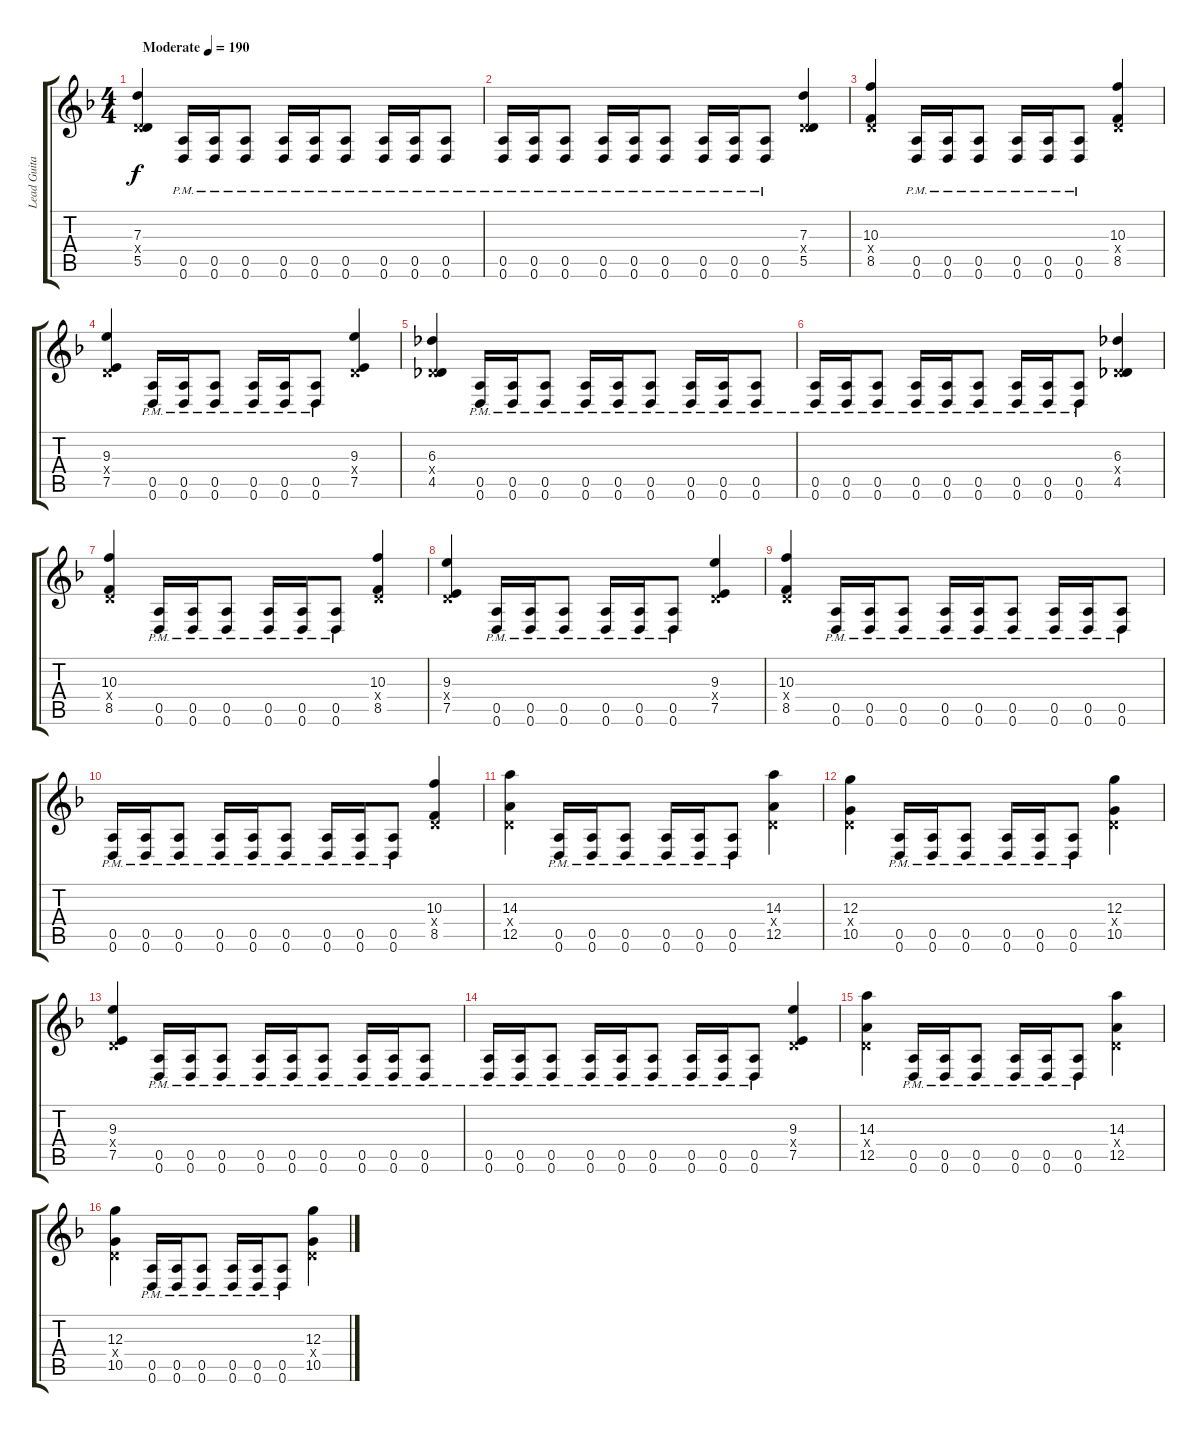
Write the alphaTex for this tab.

\track ("Lead Guitar (Chris)" "Lead Guita") {instrument distortionguitar}
\staff {score tabs}
\tuning (E4 B3 G3 D3 A2 D2) {hide}
\ts (4 4)
\tempo (190 "Moderate")
\clef g2
\ks dminor
(7.3 0.4{x} 5.5).4{dy f instrument distortionguitar} (0.5{pm} 0.6{pm}).16 (0.5{pm} 0.6{pm}).16 (0.5{pm} 0.6{pm}).8 (0.5{pm} 0.6{pm}).16 (0.5{pm} 0.6{pm}).16 (0.5{pm} 0.6{pm}).8 (0.5{pm} 0.6{pm}).16 (0.5{pm} 0.6{pm}).16 (0.5{pm} 0.6{pm}).8 |
(0.5{pm} 0.6{pm}).16 (0.5{pm} 0.6{pm}).16 (0.5{pm} 0.6{pm}).8 (0.5{pm} 0.6{pm}).16 (0.5{pm} 0.6{pm}).16 (0.5{pm} 0.6{pm}).8 (0.5{pm} 0.6{pm}).16 (0.5{pm} 0.6{pm}).16 (0.5{pm} 0.6{pm}).8 (7.3 0.4{x} 5.5).4 |
(10.3 0.4{x} 8.5).4 (0.5{pm} 0.6{pm}).16 (0.5{pm} 0.6{pm}).16 (0.5{pm} 0.6{pm}).8 (0.5{pm} 0.6{pm}).16 (0.5{pm} 0.6{pm}).16 (0.5{pm} 0.6{pm}).8 (10.3 0.4{x} 8.5).4 |
(9.3 0.4{x} 7.5).4 (0.5{pm} 0.6{pm}).16 (0.5{pm} 0.6{pm}).16 (0.5{pm} 0.6{pm}).8 (0.5{pm} 0.6{pm}).16 (0.5{pm} 0.6{pm}).16 (0.5{pm} 0.6{pm}).8 (9.3 0.4{x} 7.5).4 |
(6.3 0.4{x} 4.5).4 (0.5{pm} 0.6{pm}).16 (0.5{pm} 0.6{pm}).16 (0.5{pm} 0.6{pm}).8 (0.5{pm} 0.6{pm}).16 (0.5{pm} 0.6{pm}).16 (0.5{pm} 0.6{pm}).8 (0.5{pm} 0.6{pm}).16 (0.5{pm} 0.6{pm}).16 (0.5{pm} 0.6{pm}).8 |
(0.5{pm} 0.6{pm}).16 (0.5{pm} 0.6{pm}).16 (0.5{pm} 0.6{pm}).8 (0.5{pm} 0.6{pm}).16 (0.5{pm} 0.6{pm}).16 (0.5{pm} 0.6{pm}).8 (0.5{pm} 0.6{pm}).16 (0.5{pm} 0.6{pm}).16 (0.5{pm} 0.6{pm}).8 (6.3 0.4{x} 4.5).4 |
(10.3 0.4{x} 8.5).4 (0.5{pm} 0.6{pm}).16 (0.5{pm} 0.6{pm}).16 (0.5{pm} 0.6{pm}).8 (0.5{pm} 0.6{pm}).16 (0.5{pm} 0.6{pm}).16 (0.5{pm} 0.6{pm}).8 (10.3 0.4{x} 8.5).4 |
(9.3 0.4{x} 7.5).4 (0.5{pm} 0.6{pm}).16 (0.5{pm} 0.6{pm}).16 (0.5{pm} 0.6{pm}).8 (0.5{pm} 0.6{pm}).16 (0.5{pm} 0.6{pm}).16 (0.5{pm} 0.6{pm}).8 (9.3 0.4{x} 7.5).4 |
(10.3 0.4{x} 8.5).4 (0.5{pm} 0.6{pm}).16 (0.5{pm} 0.6{pm}).16 (0.5{pm} 0.6{pm}).8 (0.5{pm} 0.6{pm}).16 (0.5{pm} 0.6{pm}).16 (0.5{pm} 0.6{pm}).8 (0.5{pm} 0.6{pm}).16 (0.5{pm} 0.6{pm}).16 (0.5{pm} 0.6{pm}).8 |
(0.5{pm} 0.6{pm}).16 (0.5{pm} 0.6{pm}).16 (0.5{pm} 0.6{pm}).8 (0.5{pm} 0.6{pm}).16 (0.5{pm} 0.6{pm}).16 (0.5{pm} 0.6{pm}).8 (0.5{pm} 0.6{pm}).16 (0.5{pm} 0.6{pm}).16 (0.5{pm} 0.6{pm}).8 (10.3 0.4{x} 8.5).4 |
(14.3 0.4{x} 12.5).4 (0.5{pm} 0.6{pm}).16 (0.5{pm} 0.6{pm}).16 (0.5{pm} 0.6{pm}).8 (0.5{pm} 0.6{pm}).16 (0.5{pm} 0.6{pm}).16 (0.5{pm} 0.6{pm}).8 (14.3 0.4{x} 12.5).4 |
(12.3 0.4{x} 10.5).4 (0.5{pm} 0.6{pm}).16 (0.5{pm} 0.6{pm}).16 (0.5{pm} 0.6{pm}).8 (0.5{pm} 0.6{pm}).16 (0.5{pm} 0.6{pm}).16 (0.5{pm} 0.6{pm}).8 (12.3 0.4{x} 10.5).4 |
(9.3 0.4{x} 7.5).4 (0.5{pm} 0.6{pm}).16 (0.5{pm} 0.6{pm}).16 (0.5{pm} 0.6{pm}).8 (0.5{pm} 0.6{pm}).16 (0.5{pm} 0.6{pm}).16 (0.5{pm} 0.6{pm}).8 (0.5{pm} 0.6{pm}).16 (0.5{pm} 0.6{pm}).16 (0.5{pm} 0.6{pm}).8 |
(0.5{pm} 0.6{pm}).16 (0.5{pm} 0.6{pm}).16 (0.5{pm} 0.6{pm}).8 (0.5{pm} 0.6{pm}).16 (0.5{pm} 0.6{pm}).16 (0.5{pm} 0.6{pm}).8 (0.5{pm} 0.6{pm}).16 (0.5{pm} 0.6{pm}).16 (0.5{pm} 0.6{pm}).8 (9.3 0.4{x} 7.5).4 |
(14.3 0.4{x} 12.5).4 (0.5{pm} 0.6{pm}).16 (0.5{pm} 0.6{pm}).16 (0.5{pm} 0.6{pm}).8 (0.5{pm} 0.6{pm}).16 (0.5{pm} 0.6{pm}).16 (0.5{pm} 0.6{pm}).8 (14.3 0.4{x} 12.5).4 |
(12.3 0.4{x} 10.5).4 (0.5{pm} 0.6{pm}).16 (0.5{pm} 0.6{pm}).16 (0.5{pm} 0.6{pm}).8 (0.5{pm} 0.6{pm}).16 (0.5{pm} 0.6{pm}).16 (0.5{pm} 0.6{pm}).8 (12.3 0.4{x} 10.5).4
